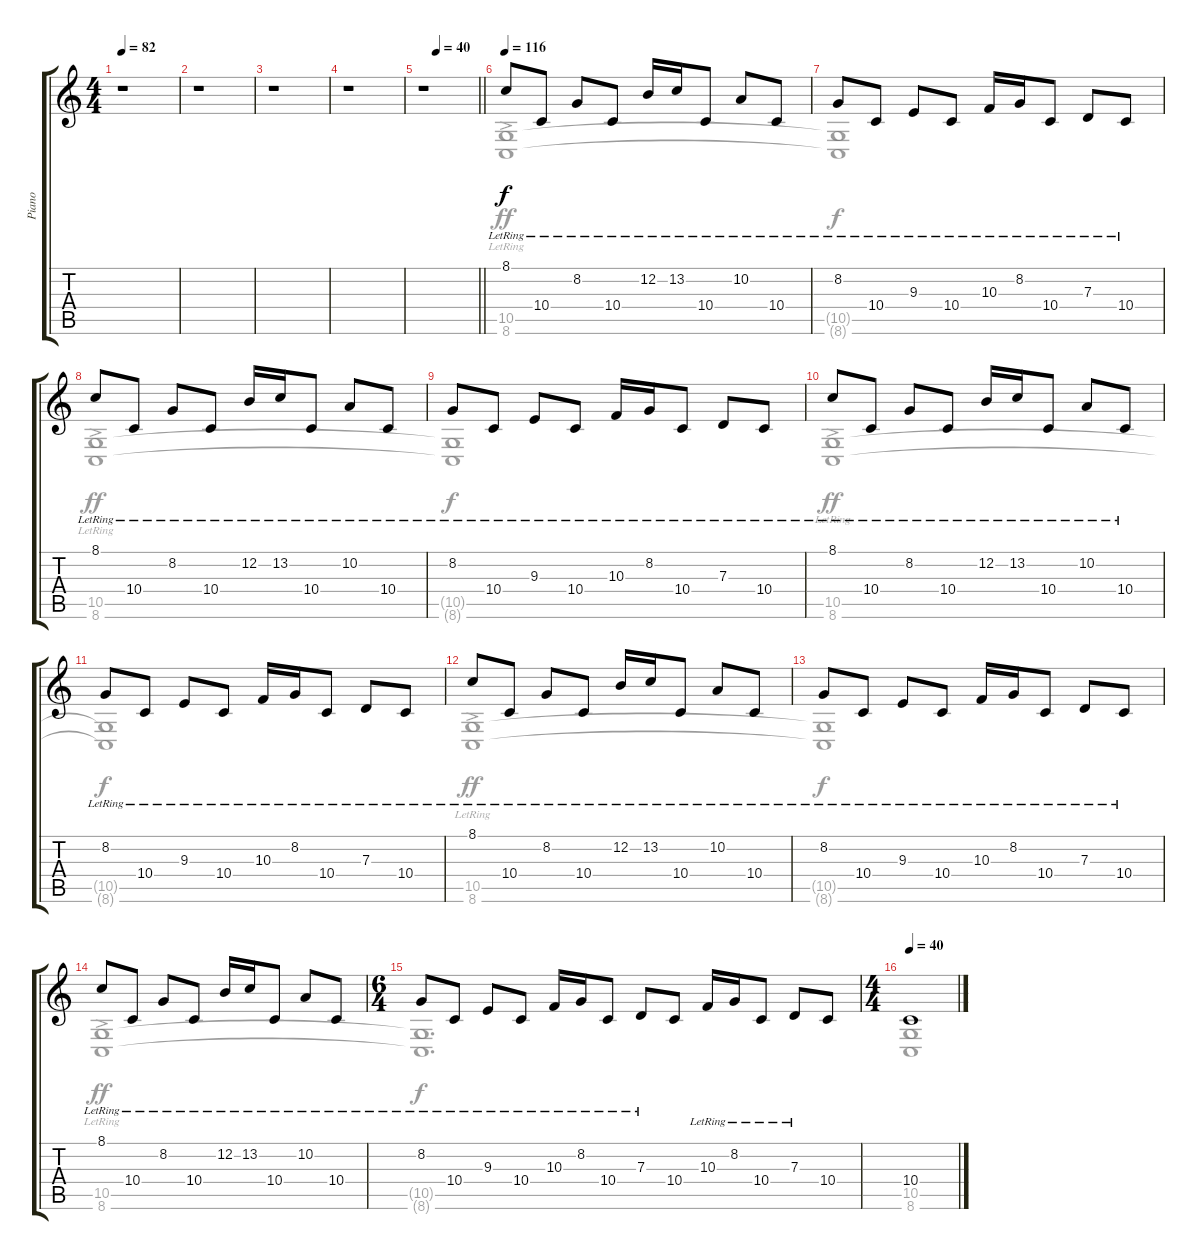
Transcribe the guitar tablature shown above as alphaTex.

\track ("Piano" "Piano") {instrument acousticgrandpiano}
\staff {score tabs}
\tuning (E4 B3 G3 D3 A2 E2) {hide}
\voice
\ts (4 4)
\tempo 82
\clef g2
\ks c
r.1{dy f} |
r.1 |
r.1 |
r.1 |
\tempo (40 0.25)
\barLineRight lightlight
r.1 |
\tempo 116
8.1{lr}.8 10.4{lr}.8 8.2{lr}.8 10.4{lr}.8 12.2{lr}.16 13.2{lr}.16 10.4{lr}.8 10.2{lr}.8 10.4{lr}.8 |
8.2{lr}.8 10.4{lr}.8 9.3{lr}.8 10.4{lr}.8 10.3{lr}.16 8.2{lr}.16 10.4{lr}.8 7.3{lr}.8 10.4{lr}.8 |
8.1{lr}.8 10.4{lr}.8 8.2{lr}.8 10.4{lr}.8 12.2{lr}.16 13.2{lr}.16 10.4{lr}.8 10.2{lr}.8 10.4{lr}.8 |
8.2{lr}.8 10.4{lr}.8 9.3{lr}.8 10.4{lr}.8 10.3{lr}.16 8.2{lr}.16 10.4{lr}.8 7.3{lr}.8 10.4{lr}.8 |
8.1{lr}.8 10.4{lr}.8 8.2{lr}.8 10.4{lr}.8 12.2{lr}.16 13.2{lr}.16 10.4{lr}.8 10.2{lr}.8 10.4{lr}.8 |
8.2{lr}.8 10.4{lr}.8 9.3{lr}.8 10.4{lr}.8 10.3{lr}.16 8.2{lr}.16 10.4{lr}.8 7.3{lr}.8 10.4{lr}.8 |
8.1{lr}.8 10.4{lr}.8 8.2{lr}.8 10.4{lr}.8 12.2{lr}.16 13.2{lr}.16 10.4{lr}.8 10.2{lr}.8 10.4{lr}.8 |
8.2{lr}.8 10.4{lr}.8 9.3{lr}.8 10.4{lr}.8 10.3{lr}.16 8.2{lr}.16 10.4{lr}.8 7.3{lr}.8 10.4{lr}.8 |
8.1{lr}.8 10.4{lr}.8 8.2{lr}.8 10.4{lr}.8 12.2{lr}.16 13.2{lr}.16 10.4{lr}.8 10.2{lr}.8 10.4{lr}.8 |
\ts (6 4)
8.2{lr}.8 10.4{lr}.8 9.3{lr}.8 10.4{lr}.8 10.3{lr}.16 8.2{lr}.16 10.4{lr}.8 7.3{lr}.8 10.4.8 10.3{lr}.16 8.2{lr}.16 10.4{lr}.8 7.3{lr}.8 10.4.8 |
\ts (4 4)
\tempo 40
10.4.1
\voice
\clef g2
\ottava regular
\simile none
\ks c
|
|
|
|
\barLineRight lightlight
|
(10.5{ac lr} 8.6{ac lr}).1{dy ff} |
(10.5{t} 8.6{t}).1{dy f} |
(10.5{ac lr} 8.6{ac lr}).1{dy ff} |
(10.5{t} 8.6{t}).1{dy f} |
(10.5{ac lr} 8.6{ac lr}).1{dy ff} |
(10.5{t} 8.6{t}).1{dy f} |
(10.5{ac lr} 8.6{ac lr}).1{dy ff} |
(10.5{t} 8.6{t}).1{dy f} |
(10.5{ac lr} 8.6{ac lr}).1{dy ff} |
(10.5{t} 8.6{t}).1{d dy f} |
(10.5 8.6).1
